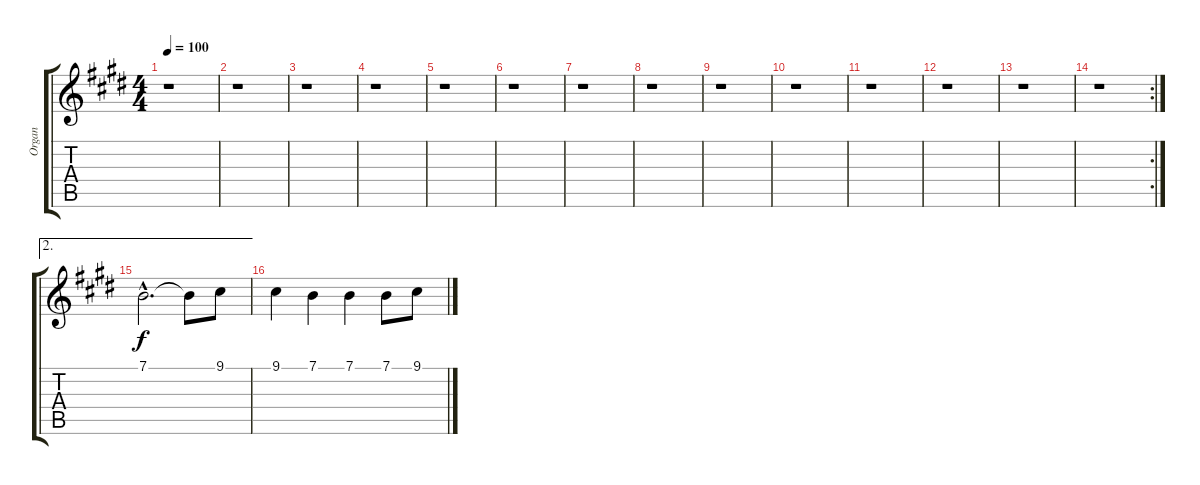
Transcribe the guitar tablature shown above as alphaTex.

\track ("Organ" "Organ") {instrument rockorgan}
\staff {score tabs}
\tuning (E4 B3 G3 D3 A2 E2) {hide}
\ts (4 4)
\tempo 100
\clef g2
\ks e
r.1{dy f} |
r.1 |
r.1 |
r.1 |
r.1 |
r.1 |
r.1 |
r.1 |
r.1 |
r.1 |
r.1 |
r.1 |
r.1 |
\rc 2
r.1 |
\ae 2
7.1{hac}.2{d} 7.1{t}.8 9.1.8 |
9.1.4 7.1.4 7.1.4 7.1.8 9.1.8
